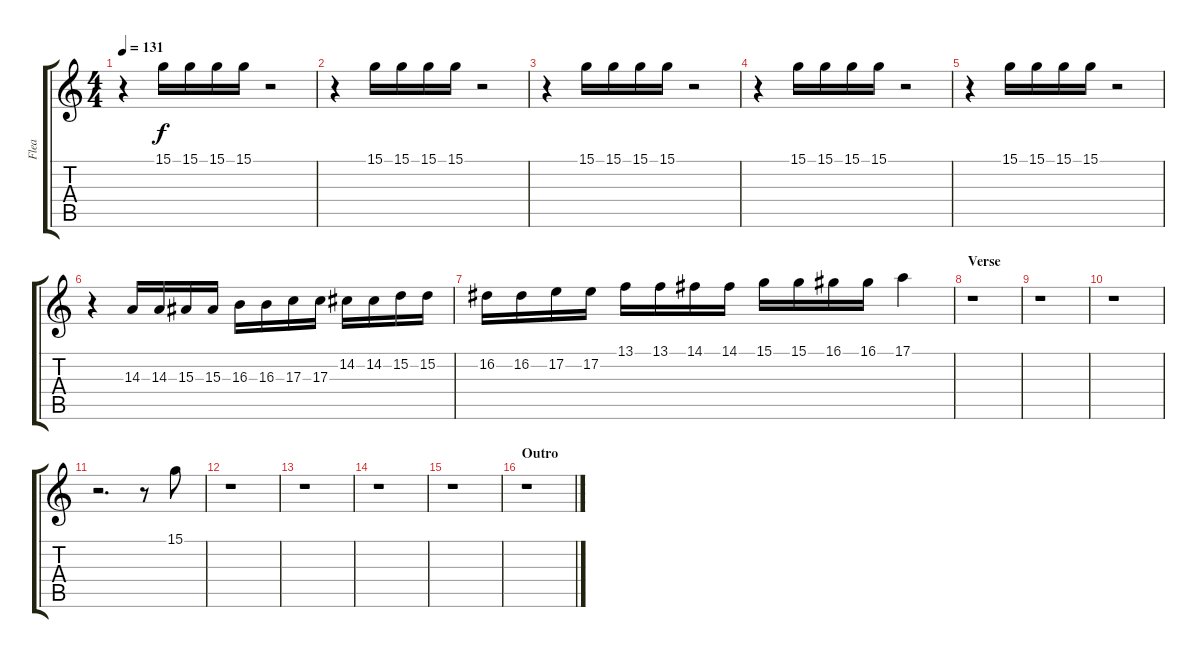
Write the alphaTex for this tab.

\track ("Flea" "Flea") {instrument trumpet}
\staff {score tabs}
\tuning (E4 B3 G3 D3 A2 E2) {hide}
\ts (4 4)
\tempo 131
\clef g2
\ks c
r.4{dy f} 15.1.16 15.1.16 15.1.16 15.1.16 r.2 |
r.4 15.1.16 15.1.16 15.1.16 15.1.16 r.2 |
r.4 15.1.16 15.1.16 15.1.16 15.1.16 r.2 |
r.4 15.1.16 15.1.16 15.1.16 15.1.16 r.2 |
r.4 15.1.16 15.1.16 15.1.16 15.1.16 r.2 |
r.4 14.3.16 14.3.16 15.3.16 15.3.16 16.3.16 16.3.16 17.3.16 17.3.16 14.2.16 14.2.16 15.2.16 15.2.16 |
16.2.16 16.2.16 17.2.16 17.2.16 13.1.16 13.1.16 14.1.16 14.1.16 15.1.16 15.1.16 16.1.16 16.1.16 17.1.4 |
\section ("" "Verse")
r.1 |
r.1 |
r.1 |
r.2{d} r.8 15.1.8 |
r.1 |
r.1 |
r.1 |
r.1 |
\section ("" "Outro")
r.1
